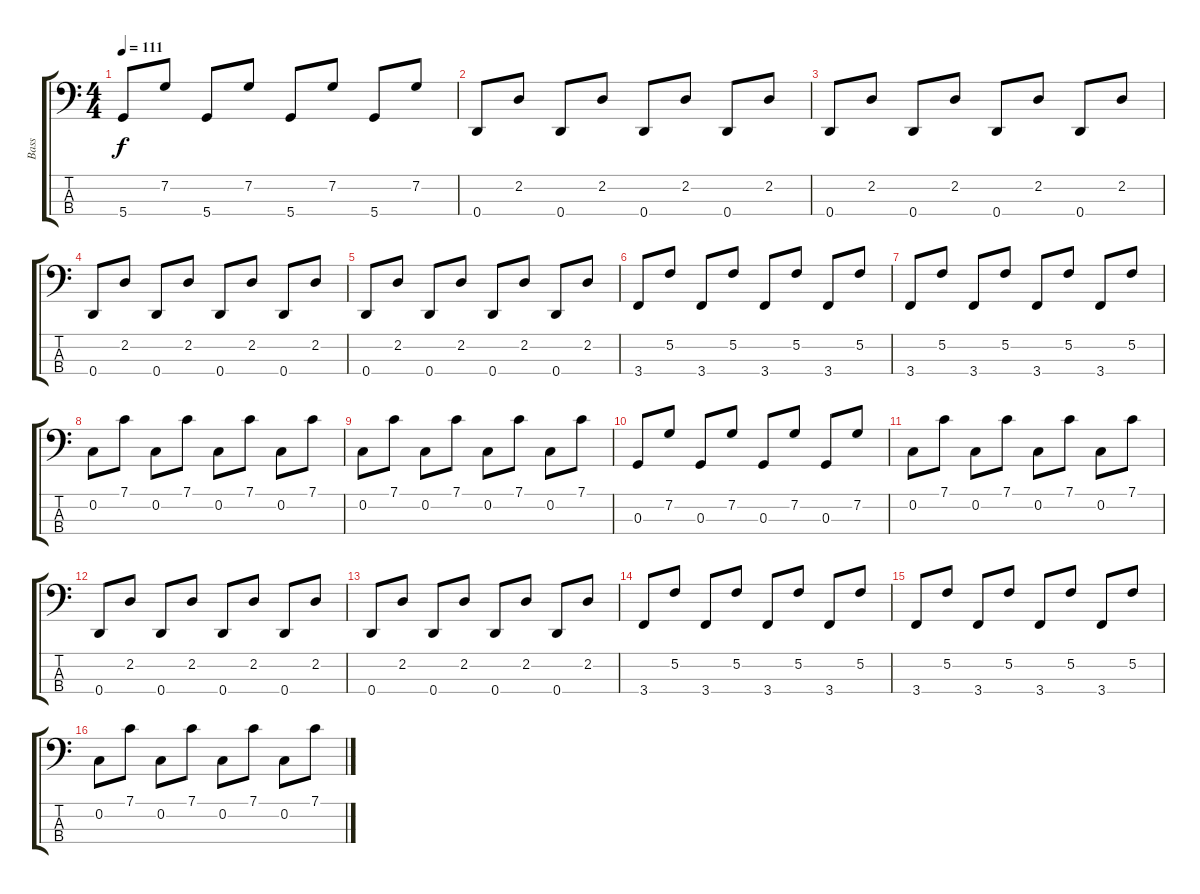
\track ("Bass" "Bass") {instrument synthbass1}
\staff {score tabs}
\tuning (F2 C2 G1 D1) {hide}
\ts (4 4)
\tempo 111
\clef f4
\ks c
5.4.8{dy f} 7.2.8 5.4.8 7.2.8 5.4.8 7.2.8 5.4.8 7.2.8 |
0.4.8 2.2.8 0.4.8 2.2.8 0.4.8 2.2.8 0.4.8 2.2.8 |
0.4.8 2.2.8 0.4.8 2.2.8 0.4.8 2.2.8 0.4.8 2.2.8 |
0.4.8 2.2.8 0.4.8 2.2.8 0.4.8 2.2.8 0.4.8 2.2.8 |
0.4.8 2.2.8 0.4.8 2.2.8 0.4.8 2.2.8 0.4.8 2.2.8 |
3.4.8 5.2.8 3.4.8 5.2.8 3.4.8 5.2.8 3.4.8 5.2.8 |
3.4.8 5.2.8 3.4.8 5.2.8 3.4.8 5.2.8 3.4.8 5.2.8 |
0.2.8 7.1.8 0.2.8 7.1.8 0.2.8 7.1.8 0.2.8 7.1.8 |
0.2.8 7.1.8 0.2.8 7.1.8 0.2.8 7.1.8 0.2.8 7.1.8 |
0.3.8 7.2.8 0.3.8 7.2.8 0.3.8 7.2.8 0.3.8 7.2.8 |
0.2.8 7.1.8 0.2.8 7.1.8 0.2.8 7.1.8 0.2.8 7.1.8 |
0.4.8 2.2.8 0.4.8 2.2.8 0.4.8 2.2.8 0.4.8 2.2.8 |
0.4.8 2.2.8 0.4.8 2.2.8 0.4.8 2.2.8 0.4.8 2.2.8 |
3.4.8 5.2.8 3.4.8 5.2.8 3.4.8 5.2.8 3.4.8 5.2.8 |
3.4.8 5.2.8 3.4.8 5.2.8 3.4.8 5.2.8 3.4.8 5.2.8 |
0.2.8 7.1.8 0.2.8 7.1.8 0.2.8 7.1.8 0.2.8 7.1.8
